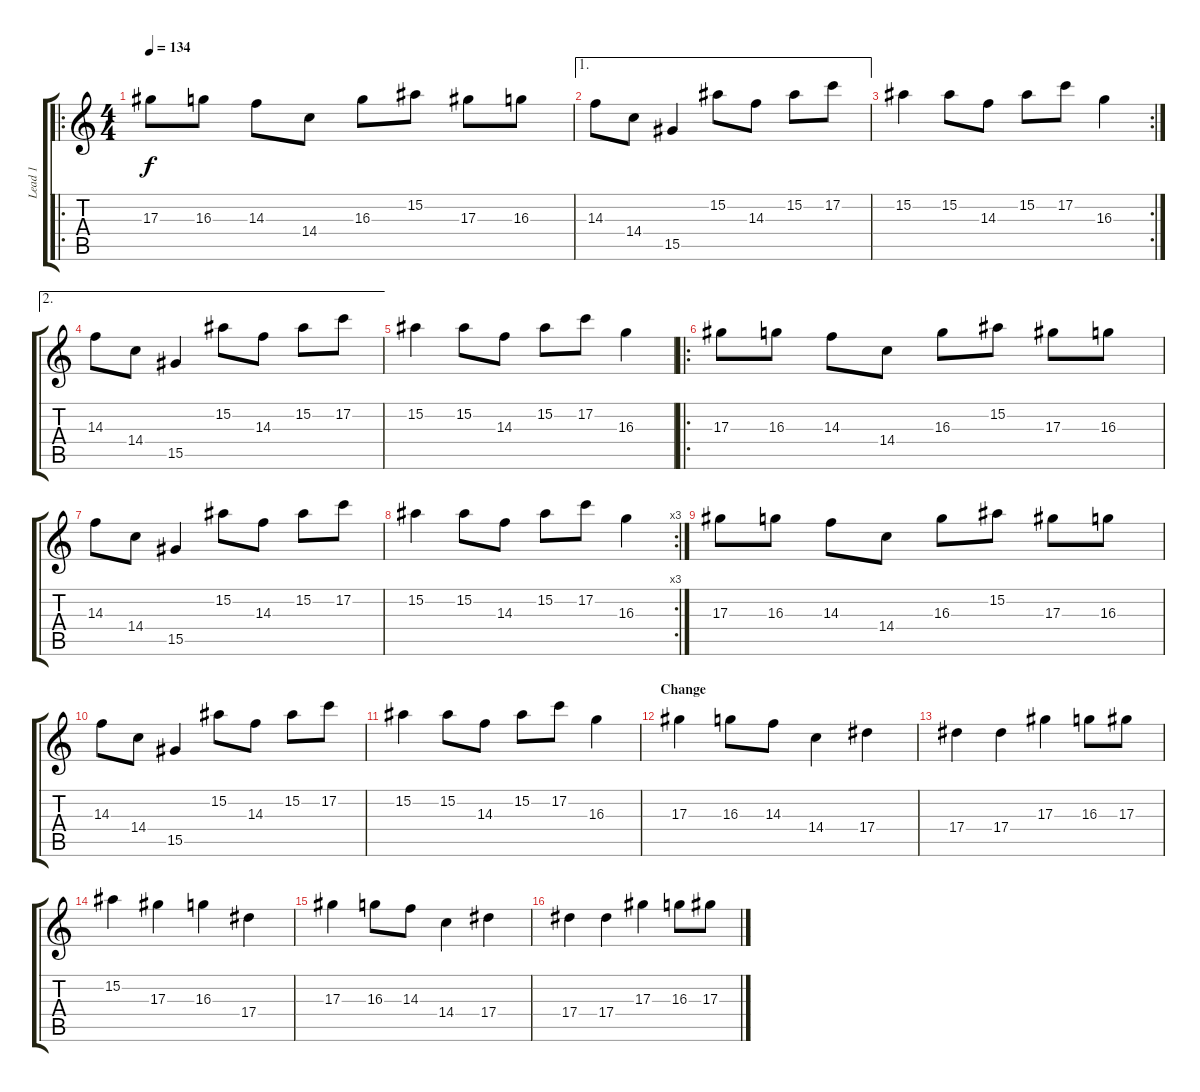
\track ("Lead 1" "Lead 1") {instrument overdrivenguitar}
\staff {score tabs}
\tuning (C4 G3 Eb3 Bb2 F2 C2) {hide}
\ro
\ts (4 4)
\tempo 134
\clef g2
\ks c
17.3.8{dy f instrument overdrivenguitar} 16.3.8 14.3.8 14.4.8 16.3.8 15.2.8 17.3.8 16.3.8 |
\ae 1
14.3.8 14.4.8 15.5.4 15.2.8 14.3.8 15.2.8 17.2.8 |
\rc 2
15.2.4 15.2.8 14.3.8 15.2.8 17.2.8 16.3.4 |
\ae 2
14.3.8 14.4.8 15.5.4 15.2.8 14.3.8 15.2.8 17.2.8 |
15.2.4 15.2.8 14.3.8 15.2.8 17.2.8 16.3.4 |
\ro
17.3.8 16.3.8 14.3.8 14.4.8 16.3.8 15.2.8 17.3.8 16.3.8 |
14.3.8 14.4.8 15.5.4 15.2.8 14.3.8 15.2.8 17.2.8 |
\rc 3
15.2.4 15.2.8 14.3.8 15.2.8 17.2.8 16.3.4 |
17.3.8 16.3.8 14.3.8 14.4.8 16.3.8 15.2.8 17.3.8 16.3.8 |
14.3.8 14.4.8 15.5.4 15.2.8 14.3.8 15.2.8 17.2.8 |
15.2.4 15.2.8 14.3.8 15.2.8 17.2.8 16.3.4 |
\section ("" "Change")
17.3.4 16.3.8 14.3.8 14.4.4 17.4.4 |
17.4.4 17.4.4 17.3.4 16.3.8 17.3.8 |
15.2.4 17.3.4 16.3.4 17.4.4 |
17.3.4 16.3.8 14.3.8 14.4.4 17.4.4 |
17.4.4 17.4.4 17.3.4 16.3.8 17.3.8
